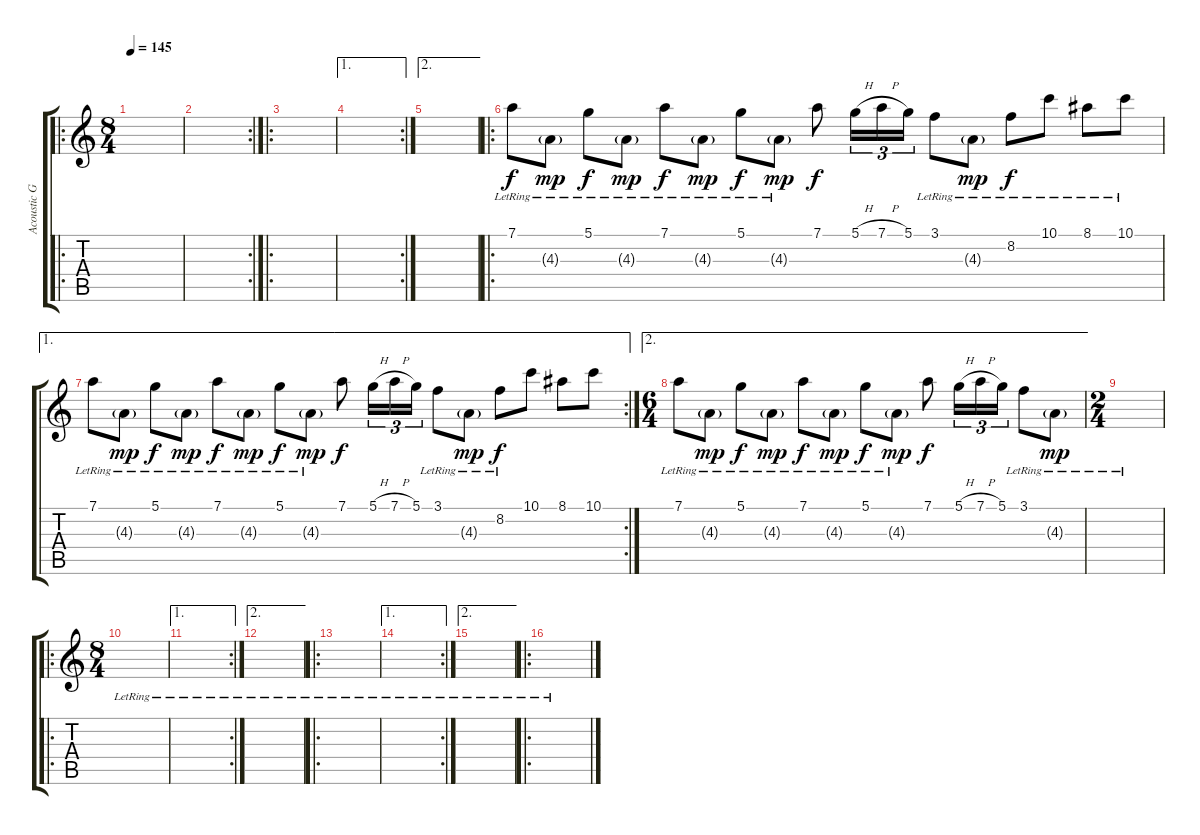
\track ("Acoustic Guitar 2" "Acoustic G") {instrument acousticguitarsteel}
\staff {score tabs}
\tuning (D4 A3 F3 C3 G2 D2) {hide}
\ro
\ts (8 4)
\tempo 145
\clef g2
\ks c
|
\rc 2
|
\ro
|
\ae 1
\rc 2
|
\ae 2
|
\ro
7.1{lr}.8 4.3{g lr}.8{dy mp} 5.1{lr}.8{dy f} 4.3{g lr}.8{dy mp} 7.1{lr}.8{dy f} 4.3{g lr}.8{dy mp} 5.1{lr}.8{dy f} 4.3{g lr}.8{dy mp} 7.1.8{dy f} 5.1{h}.16{tu (3 2)} 7.1{h}.16{tu (3 2)} 5.1.16{tu (3 2)} 3.1{lr}.8 4.3{g lr}.8{dy mp} 8.2{lr}.8{dy f} 10.1{lr}.8 8.1{lr}.8 10.1{lr}.8 |
\ae 1
\rc 2
7.1{lr}.8 4.3{g lr}.8{dy mp} 5.1{lr}.8{dy f} 4.3{g lr}.8{dy mp} 7.1{lr}.8{dy f} 4.3{g lr}.8{dy mp} 5.1{lr}.8{dy f} 4.3{g lr}.8{dy mp} 7.1.8{dy f} 5.1{h}.16{tu (3 2)} 7.1{h}.16{tu (3 2)} 5.1.16{tu (3 2)} 3.1{lr}.8 4.3{g lr}.8{dy mp} 8.2{lr}.8{dy f} 10.1.8 8.1.8 10.1.8 |
\ae 2
\ts (6 4)
7.1{lr}.8 4.3{g lr}.8{dy mp} 5.1{lr}.8{dy f} 4.3{g lr}.8{dy mp} 7.1{lr}.8{dy f} 4.3{g lr}.8{dy mp} 5.1{lr}.8{dy f} 4.3{g lr}.8{dy mp} 7.1.8{dy f} 5.1{h}.16{tu (3 2)} 7.1{h}.16{tu (3 2)} 5.1.16{tu (3 2)} 3.1{lr}.8 4.3{g lr}.8{dy mp} |
\ts (2 4)
|
\ro
\ts (8 4)
|
\ae 1
\rc 2
|
\ae 2
|
\ro
|
\ae 1
\rc 2
|
\ae 2
|
\ro
